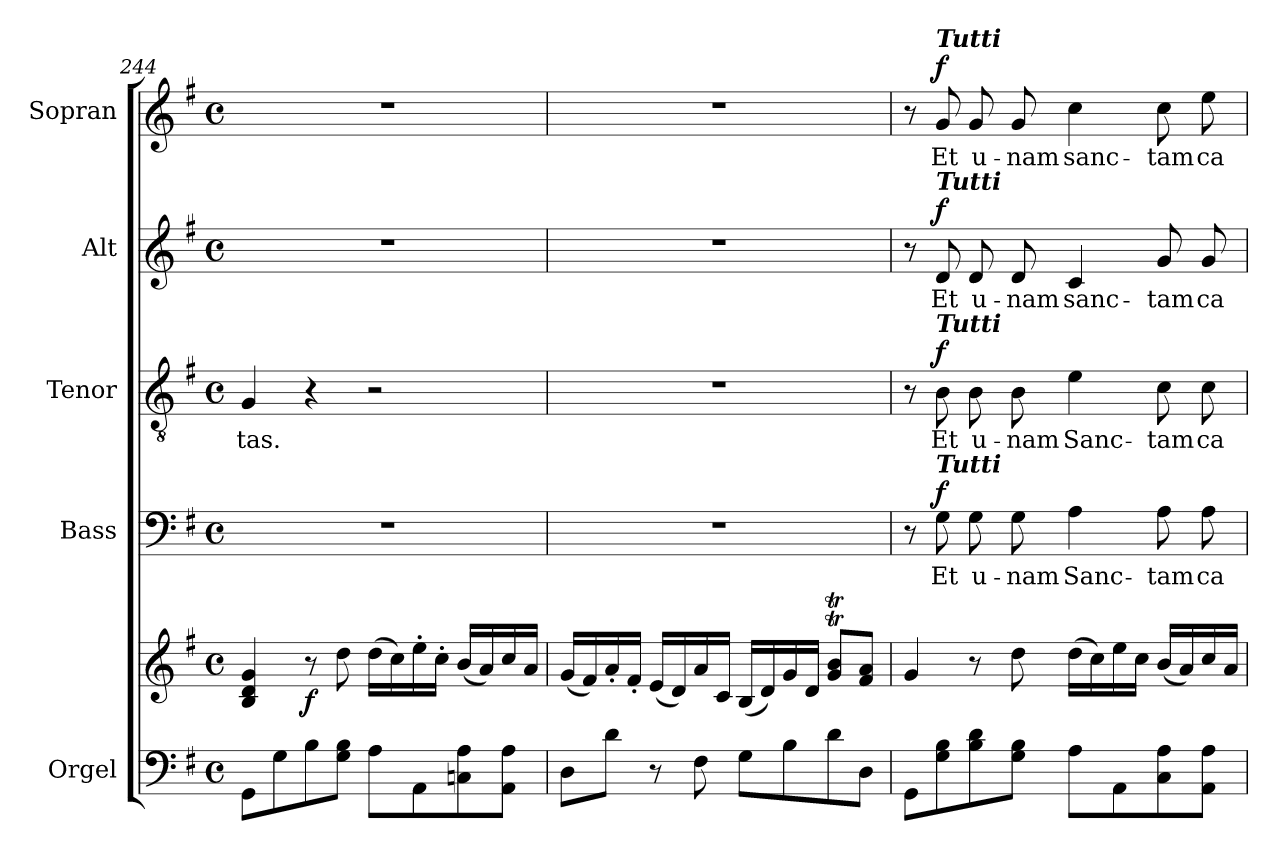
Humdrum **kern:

**kern	**kern	**dynam	**kern	**text	**dynam	**kern	**text	**dynam	**kern	**text	**dynam	**kern	**text	**dynam
*part5	*part5	*part5	*part4	*part4	*part4	*part3	*part3	*part3	*part2	*part2	*part2	*part1	*part1	*part1
*staff6	*staff5	*staff5/6	*staff4	*staff4	*staff4	*staff3	*staff3	*staff3	*staff2	*staff2	*staff2	*staff1	*staff1	*staff1
*I"Orgel	*	*	*I"Bass	*	*	*I"Tenor	*	*	*I"Alt	*	*	*I"Sopran	*	*
*I'Org.	*	*	*I'B.	*	*	*I'T.	*	*	*I'A.	*	*	*I'S.	*	*
!!LO:LB:g=z
*clefF4	*clefG2	*	*clefF4	*	*	*clefGv2	*	*	*clefG2	*	*	*clefG2	*	*
*k[f#]	*k[f#]	*	*k[f#]	*	*	*k[f#]	*	*	*k[f#]	*	*	*k[f#]	*	*
*G:	*G:	*	*G:	*	*	*G:	*	*	*G:	*	*	*G:	*	*
*M4/4	*M4/4	*	*M4/4	*	*	*M4/4	*	*	*M4/4	*	*	*M4/4	*	*
*met(c)	*met(c)	*	*met(c)	*	*	*met(c)	*	*	*met(c)	*	*	*met(c)	*	*
=244	=244	=244	=244	=244	=244	=244	=244	=244	=244	=244	=244	=244	=244	=244
!	!	!	!	!	!	!	!LO:LY:b	!	!	!	!	!	!	!
8GG\L	4B/ 4d/ 4g/	.	1r	.	.	4G/	-tas.	.	1r	.	.	1r	.	.
8G\	.	.	.	.	.	.	.	.	.	.	.	.	.	.
!	!	!LO:DY:b	!	!	!	!	!	!	!	!	!	!	!	!
8B\	8r	f	.	.	.	4r	.	.	.	.	.	.	.	.
8G\ 8B\J	8dd\	.	.	.	.	.	.	.	.	.	.	.	.	.
8A\L	(>16dd\LL	.	.	.	.	2r	.	.	.	.	.	.	.	.
.	16cc\)	.	.	.	.	.	.	.	.	.	.	.	.	.
8AA\	16ee'>\	.	.	.	.	.	.	.	.	.	.	.	.	.
.	16cc'>\JJ	.	.	.	.	.	.	.	.	.	.	.	.	.
8Cn\ 8A\	(<16b/LL	.	.	.	.	.	.	.	.	.	.	.	.	.
.	16a/)	.	.	.	.	.	.	.	.	.	.	.	.	.
8AA\ 8A\J	16cc/	.	.	.	.	.	.	.	.	.	.	.	.	.
.	16a/JJ	.	.	.	.	.	.	.	.	.	.	.	.	.
=245	=245	=245	=245	=245	=245	=245	=245	=245	=245	=245	=245	=245	=245	=245
8D\L	(<16g/LL	.	1r	.	.	1r	.	.	1r	.	.	1r	.	.
.	16f#/)	.	.	.	.	.	.	.	.	.	.	.	.	.
8d\J	16a'</	.	.	.	.	.	.	.	.	.	.	.	.	.
.	16f#'</JJ	.	.	.	.	.	.	.	.	.	.	.	.	.
8r	(<16e/LL	.	.	.	.	.	.	.	.	.	.	.	.	.
.	16d/)	.	.	.	.	.	.	.	.	.	.	.	.	.
8F#\	16a/	.	.	.	.	.	.	.	.	.	.	.	.	.
.	16c/JJ	.	.	.	.	.	.	.	.	.	.	.	.	.
8G\L	(<16B/LL	.	.	.	.	.	.	.	.	.	.	.	.	.
.	16d/)	.	.	.	.	.	.	.	.	.	.	.	.	.
8B\	16g/	.	.	.	.	.	.	.	.	.	.	.	.	.
.	16d/JJ	.	.	.	.	.	.	.	.	.	.	.	.	.
8d\	8g/T 8b/TL	.	.	.	.	.	.	.	.	.	.	.	.	.
8D\J	8f#/ 8a/J	.	.	.	.	.	.	.	.	.	.	.	.	.
=246	=246	=246	=246	=246	=246	=246	=246	=246	=246	=246	=246	=246	=246	=246
8GG\L	4g/	.	8r	.	.	8r	.	.	8r	.	.	8r	.	.
!	!	!	!	!	!	!	!	!	!	!	!	!LO:TX:a:Bi:t=Tutti	!	!
!	!	!	!	!	!	!	!	!	!LO:TX:a:Bi:t=Tutti	!	!	!	!	!
!	!	!	!	!	!	!LO:TX:a:Bi:t=Tutti	!	!	!	!	!	!	!	!
!	!	!	!LO:TX:a:Bi:t=Tutti	!	!	!	!	!	!	!	!	!	!	!
!	!	!	!	!LO:LY:b	!LO:DY:a	!	!LO:LY:b	!LO:DY:a	!	!LO:LY:b	!LO:DY:a	!	!LO:LY:b	!LO:DY:a
8G\ 8B\	.	.	8G\	Et	f	8B\	Et	f	8d/	Et	f	8g/	Et	f
!	!	!	!	!LO:LY:b	!	!	!LO:LY:b	!	!	!LO:LY:b	!	!	!LO:LY:b	!
8B\ 8d\	8r	.	8G\	u-	.	8B\	u-	.	8d/	u-	.	8g/	u-	.
!	!	!	!	!LO:LY:b	!	!	!LO:LY:b	!	!	!LO:LY:b	!	!	!LO:LY:b	!
8G\ 8B\J	8dd\	.	8G\	-nam	.	8B\	-nam	.	8d/	-nam	.	8g/	-nam	.
!	!	!	!	!LO:LY:b	!	!	!LO:LY:b	!	!	!LO:LY:b	!	!	!LO:LY:b	!
8A\L	(>16dd\LL	.	4A\	Sanc-	.	4e\	Sanc-	.	4c/	sanc-	.	4cc\	sanc-	.
.	16cc\)	.	.	.	.	.	.	.	.	.	.	.	.	.
8AA\	16ee\	.	.	.	.	.	.	.	.	.	.	.	.	.
.	16cc\JJ	.	.	.	.	.	.	.	.	.	.	.	.	.
!	!	!	!	!LO:LY:b	!	!	!LO:LY:b	!	!	!LO:LY:b	!	!	!LO:LY:b	!
8C\ 8A\	(<16b/LL	.	8A\	-tam	.	8c\	-tam	.	8g/	-tam	.	8cc\	-tam	.
.	16a/)	.	.	.	.	.	.	.	.	.	.	.	.	.
!	!	!	!	!LO:LY:b	!	!	!LO:LY:b	!	!	!LO:LY:b	!	!	!LO:LY:b	!
8AA\ 8A\J	16cc/	.	8A\	ca-	.	8c\	ca-	.	8g/	ca-	.	8ee\	ca-	.
.	16a/JJ	.	.	.	.	.	.	.	.	.	.	.	.	.
=	=	=	=	=	=	=	=	=	=	=	=	=	=	=
*-	*-	*-	*-	*-	*-	*-	*-	*-	*-	*-	*-	*-	*-	*-
